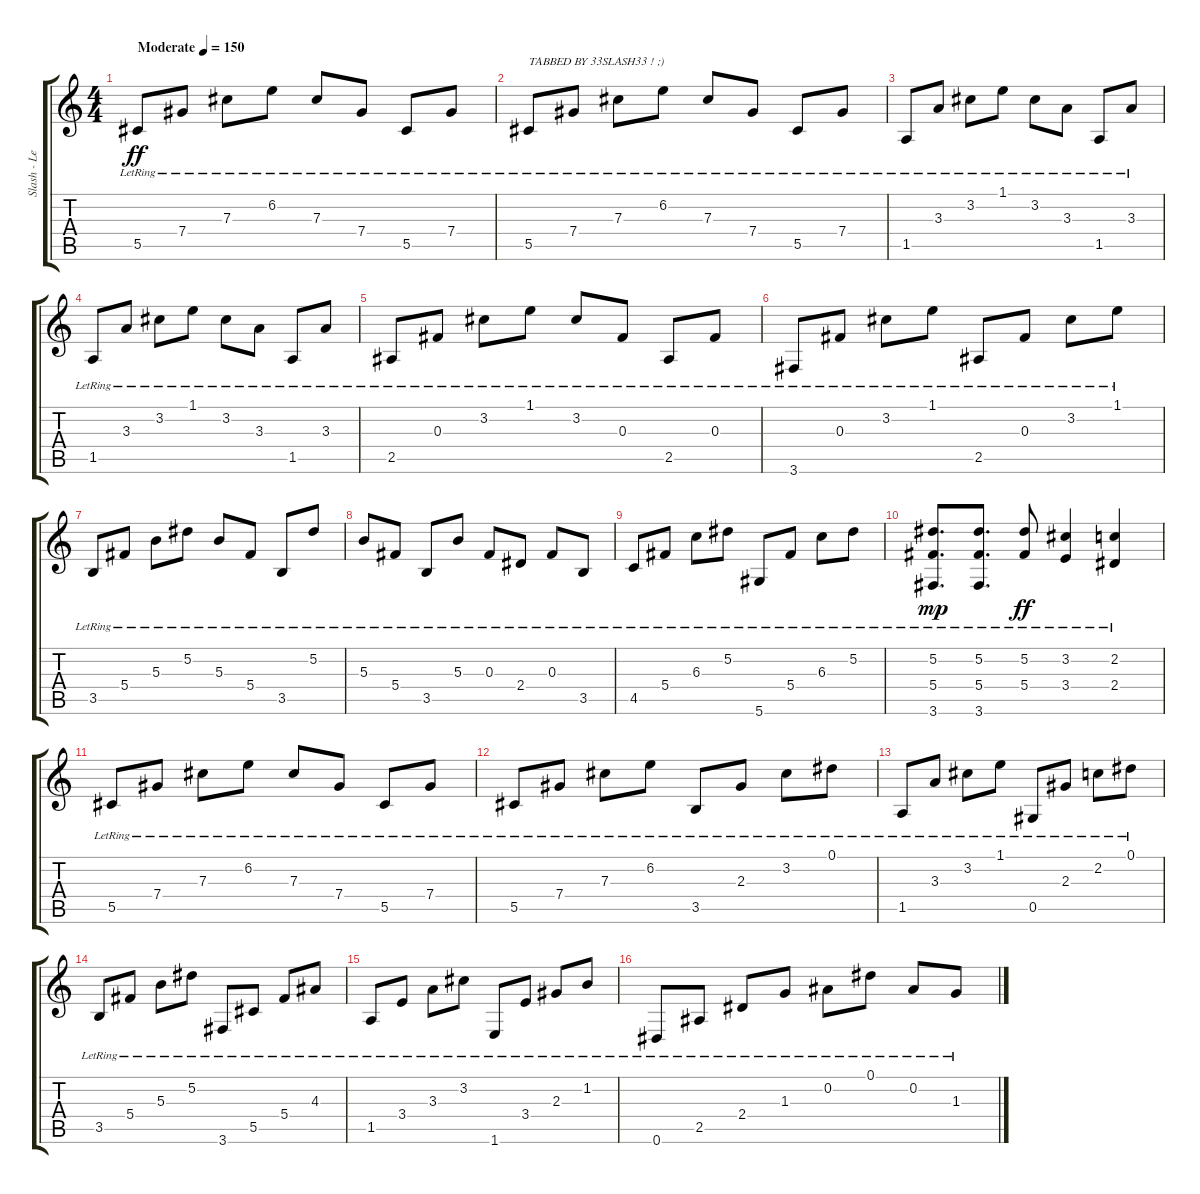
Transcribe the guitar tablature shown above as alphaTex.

\track ("Slash - Lead Guitar" "Slash - Le") {instrument acousticguitarsteel}
\staff {score tabs}
\tuning (Eb4 Bb3 Gb3 Db3 Ab2 Eb2) {hide}
\ts (4 4)
\tempo (150 "Moderate")
\clef g2
\ks c
5.5{lr}.8{dy ff instrument acousticguitarsteel} 7.4{lr}.8 7.3{lr}.8 6.2{lr}.8 7.3{lr}.8 7.4{lr}.8 5.5{lr}.8 7.4{lr}.8 |
5.5{lr}.8{txt "TABBED BY 33SLASH33 ! ;)"} 7.4{lr}.8 7.3{lr}.8 6.2{lr}.8 7.3{lr}.8 7.4{lr}.8 5.5{lr}.8 7.4{lr}.8 |
1.5{lr}.8 3.3{lr}.8 3.2{lr}.8 1.1{lr}.8 3.2{lr}.8 3.3{lr}.8 1.5{lr}.8 3.3{lr}.8 |
1.5{lr}.8 3.3{lr}.8 3.2{lr}.8 1.1{lr}.8 3.2{lr}.8 3.3{lr}.8 1.5{lr}.8 3.3{lr}.8 |
2.5{lr}.8 0.3{lr}.8 3.2{lr}.8 1.1{lr}.8 3.2{lr}.8 0.3{lr}.8 2.5{lr}.8 0.3{lr}.8 |
3.6{lr}.8 0.3{lr}.8 3.2{lr}.8 1.1{lr}.8 2.5{lr}.8 0.3{lr}.8 3.2{lr}.8 1.1{lr}.8 |
3.5{lr}.8 5.4{lr}.8 5.3{lr}.8 5.2{lr}.8 5.3{lr}.8 5.4{lr}.8 3.5{lr}.8 5.2{lr}.8 |
5.3{lr}.8 5.4{lr}.8 3.5{lr}.8 5.3{lr}.8 0.3{lr}.8 2.4{lr}.8 0.3{lr}.8 3.5{lr}.8 |
4.5{lr}.8 5.4{lr}.8 6.3{lr}.8 5.2{lr}.8 5.6{lr}.8 5.4{lr}.8 6.3{lr}.8 5.2{lr}.8 |
(5.2{lr} 5.4{lr} 3.6).8{d dy mp} (5.2{lr} 5.4{lr} 3.6).8{d} (5.2{lr} 5.4{lr}).8{dy ff} (3.2{lr} 3.4{lr}).4 (2.2{lr} 2.4{lr}).4 |
5.5{lr}.8 7.4{lr}.8 7.3{lr}.8 6.2{lr}.8 7.3{lr}.8 7.4{lr}.8 5.5{lr}.8 7.4{lr}.8 |
5.5{lr}.8 7.4{lr}.8 7.3{lr}.8 6.2{lr}.8 3.5{lr}.8 2.3{lr}.8 3.2{lr}.8 0.1{lr}.8 |
1.5{lr}.8 3.3{lr}.8 3.2{lr}.8 1.1{lr}.8 0.5{lr}.8 2.3{lr}.8 2.2{lr}.8 0.1{lr}.8 |
3.5{lr}.8 5.4{lr}.8 5.3{lr}.8 5.2{lr}.8 3.6{lr}.8 5.5{lr}.8 5.4{lr}.8 4.3{lr}.8 |
1.5{lr}.8 3.4{lr}.8 3.3{lr}.8 3.2{lr}.8 1.6{lr}.8 3.4{lr}.8 2.3{lr}.8 1.2{lr}.8 |
0.6{lr}.8 2.5{lr}.8 2.4{lr}.8 1.3{lr}.8 0.2{lr}.8 0.1{lr}.8 0.2{lr}.8 1.3{lr}.8
